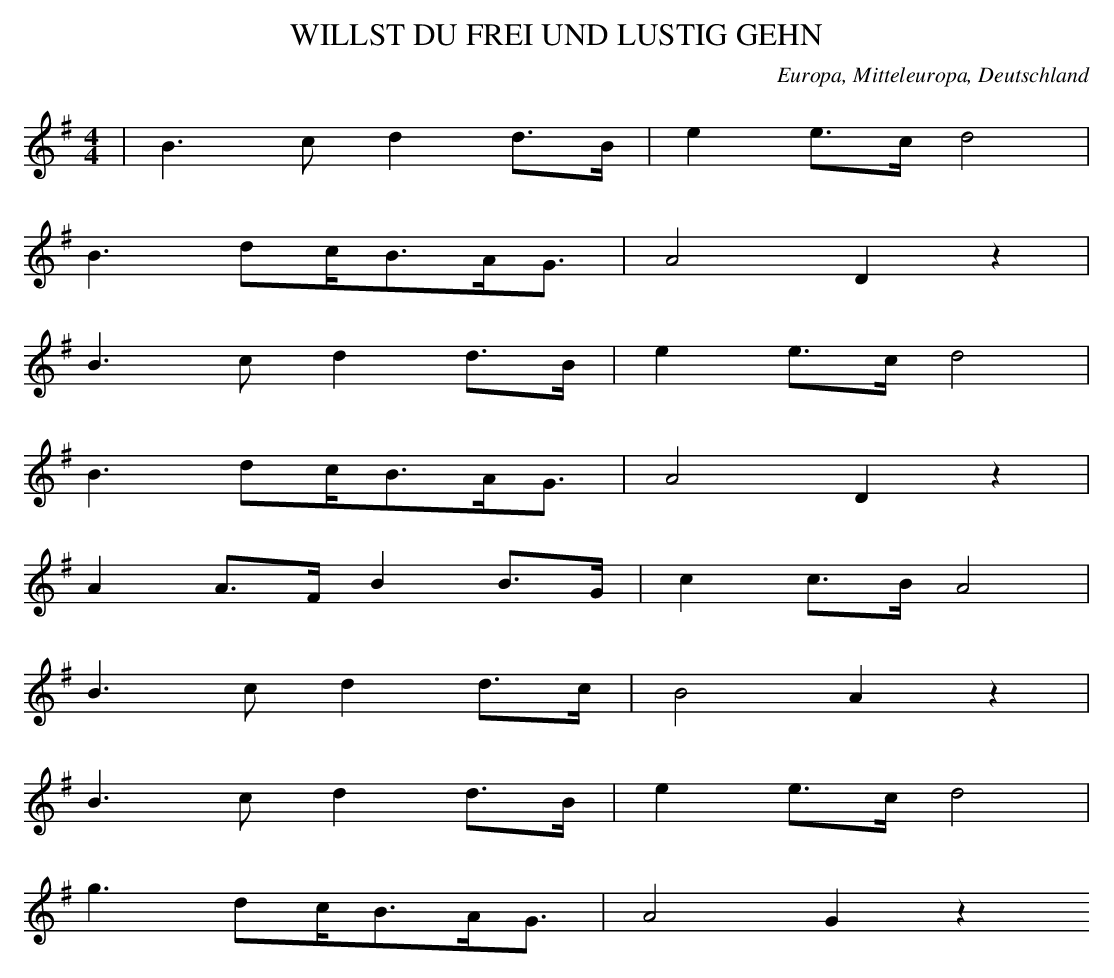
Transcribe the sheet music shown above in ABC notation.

X:1
T: WILLST DU FREI UND LUSTIG GEHN
O: Europa, Mitteleuropa, Deutschland
M: 4/4
L: 1/16
K: G
 | B6c2d4d3B | e4e3cd8 |
B6d2cB3AG3 | A8D4z4 |
B6c2d4d3B | e4e3cd8 |
B6d2cB3AG3 | A8D4z4 |
A4A3FB4B3G | c4c3BA8 |
B6c2d4d3c | B8A4z4 |
B6c2d4d3B | e4e3cd8 |
g6d2cB3AG3 | A8G4z4
